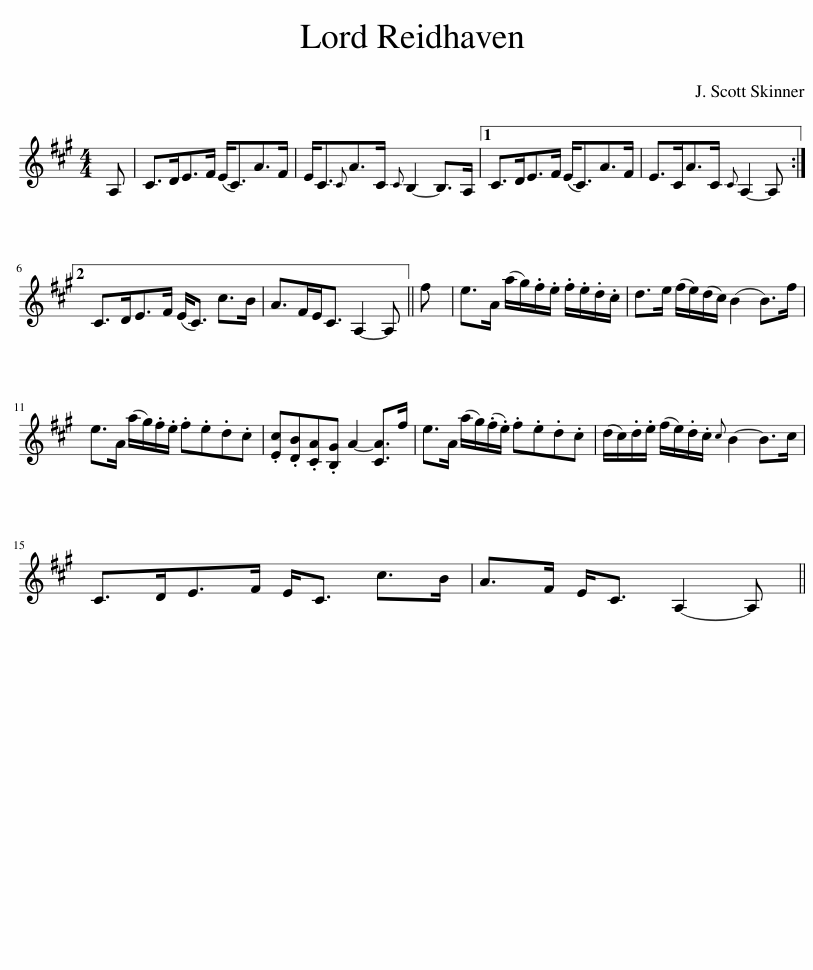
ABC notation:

X:1
L:1/8
M:4/4
I:linebreak $
K:A
V:1 treble
V:1
 A, | C>DE>F (E<C)A>F | E<C{C}A>C{C} B,2- B,>A, |1 C>DE>F (E<C)A>F | E>CA>C{C} A,2- A, :|2$ %5
 C>DE>F (E<C) c>B | A>FE<C A,2- A, || f | e>A (a/g/).f/.e/ .f/.e/.d/.c/ | d>e (f/e/)(d/c/) (B2 B>)f |$ %10
 e>A (a/g/).f/.e/ .f.e.d.c | .[Ec].[DB].[CA].[B,G] A2- [CA]>f | e>A (a/g/)(.f/.e/) .f.e.d.c | (d/c/).d/.e/ (f/e/).d/.c/{c} B2- B>c |$ C>DE>F E<C c>B | %15
 A>F E<C A,2- A, || %16
